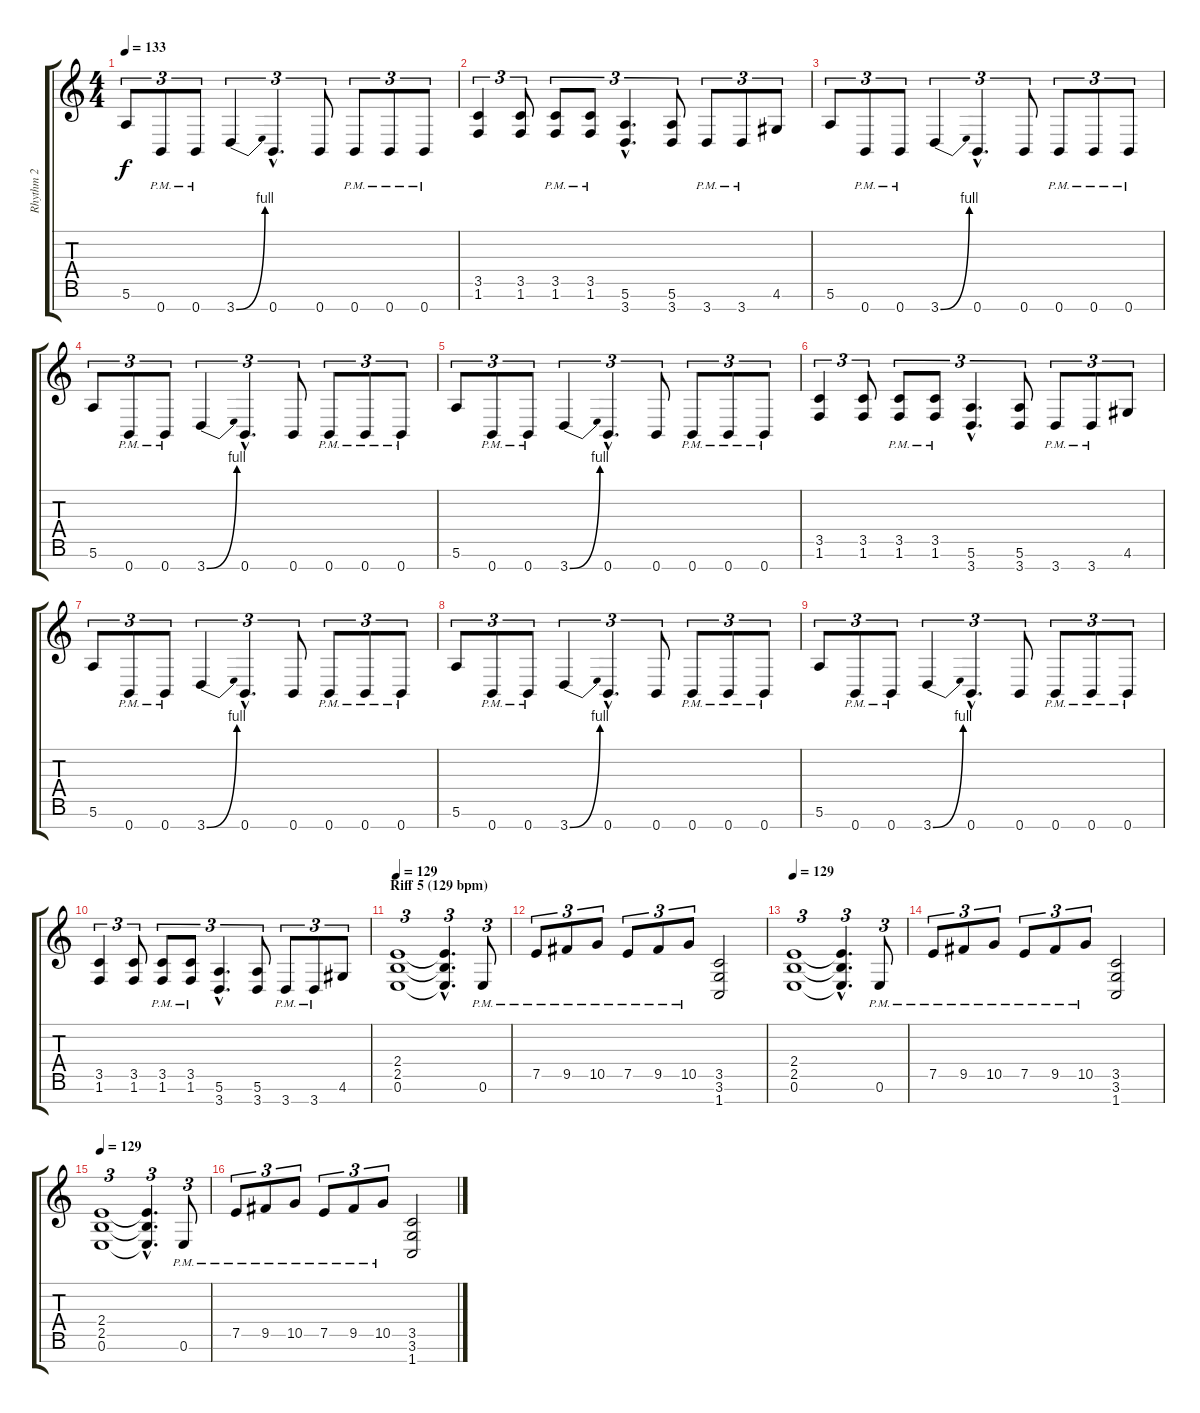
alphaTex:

\track ("Rhythm 2" "Rhythm 2") {instrument overdrivenguitar}
\staff {score tabs}
\tuning (E4 B3 G3 D3 A2 E2 B1) {hide}
\ts (4 4)
\tempo 133
\clef g2
\ks c
5.6.8{tu (3 2) dy f} 0.7{pm}.8{tu (3 2)} 0.7{pm}.8{tu (3 2)} 3.7{be (bend 0 0 60 4)}.4{tu (3 2)} 0.7{hac}.4{d tu (3 2)} 0.7.8{tu (3 2)} 0.7{pm}.8{tu (3 2)} 0.7{pm}.8{tu (3 2)} 0.7{pm}.8{tu (3 2)} |
(3.5 1.6).4{tu (3 2)} (3.5 1.6).8{tu (3 2)} (3.5{pm} 1.6{pm}).8{tu (3 2)} (3.5{pm} 1.6{pm}).8{tu (3 2)} (5.6{hac} 3.7{hac}).4{d tu (3 2)} (5.6 3.7).8{tu (3 2)} 3.7{pm}.8{tu (3 2)} 3.7{pm}.8{tu (3 2)} 4.6.8{tu (3 2)} |
5.6.8{tu (3 2)} 0.7{pm}.8{tu (3 2)} 0.7{pm}.8{tu (3 2)} 3.7{be (bend 0 0 60 4)}.4{tu (3 2)} 0.7{hac}.4{d tu (3 2)} 0.7.8{tu (3 2)} 0.7{pm}.8{tu (3 2)} 0.7{pm}.8{tu (3 2)} 0.7{pm}.8{tu (3 2)} |
5.6.8{tu (3 2)} 0.7{pm}.8{tu (3 2)} 0.7{pm}.8{tu (3 2)} 3.7{be (bend 0 0 60 4)}.4{tu (3 2)} 0.7{hac}.4{d tu (3 2)} 0.7.8{tu (3 2)} 0.7{pm}.8{tu (3 2)} 0.7{pm}.8{tu (3 2)} 0.7{pm}.8{tu (3 2)} |
5.6.8{tu (3 2)} 0.7{pm}.8{tu (3 2)} 0.7{pm}.8{tu (3 2)} 3.7{be (bend 0 0 60 4)}.4{tu (3 2)} 0.7{hac}.4{d tu (3 2)} 0.7.8{tu (3 2)} 0.7{pm}.8{tu (3 2)} 0.7{pm}.8{tu (3 2)} 0.7{pm}.8{tu (3 2)} |
(3.5 1.6).4{tu (3 2)} (3.5 1.6).8{tu (3 2)} (3.5{pm} 1.6{pm}).8{tu (3 2)} (3.5{pm} 1.6{pm}).8{tu (3 2)} (5.6{hac} 3.7{hac}).4{d tu (3 2)} (5.6 3.7).8{tu (3 2)} 3.7{pm}.8{tu (3 2)} 3.7{pm}.8{tu (3 2)} 4.6.8{tu (3 2)} |
5.6.8{tu (3 2)} 0.7{pm}.8{tu (3 2)} 0.7{pm}.8{tu (3 2)} 3.7{be (bend 0 0 60 4)}.4{tu (3 2)} 0.7{hac}.4{d tu (3 2)} 0.7.8{tu (3 2)} 0.7{pm}.8{tu (3 2)} 0.7{pm}.8{tu (3 2)} 0.7{pm}.8{tu (3 2)} |
5.6.8{tu (3 2)} 0.7{pm}.8{tu (3 2)} 0.7{pm}.8{tu (3 2)} 3.7{be (bend 0 0 60 4)}.4{tu (3 2)} 0.7{hac}.4{d tu (3 2)} 0.7.8{tu (3 2)} 0.7{pm}.8{tu (3 2)} 0.7{pm}.8{tu (3 2)} 0.7{pm}.8{tu (3 2)} |
5.6.8{tu (3 2)} 0.7{pm}.8{tu (3 2)} 0.7{pm}.8{tu (3 2)} 3.7{be (bend 0 0 60 4)}.4{tu (3 2)} 0.7{hac}.4{d tu (3 2)} 0.7.8{tu (3 2)} 0.7{pm}.8{tu (3 2)} 0.7{pm}.8{tu (3 2)} 0.7{pm}.8{tu (3 2)} |
(3.5 1.6).4{tu (3 2)} (3.5 1.6).8{tu (3 2)} (3.5{pm} 1.6{pm}).8{tu (3 2)} (3.5{pm} 1.6{pm}).8{tu (3 2)} (5.6{hac} 3.7{hac}).4{d tu (3 2)} (5.6 3.7).8{tu (3 2)} 3.7{pm}.8{tu (3 2)} 3.7{pm}.8{tu (3 2)} 4.6.8{tu (3 2)} |
\section ("" "Riff 5 (129 bpm)")
\tempo 129
(2.4 2.5 0.6).1{tu (3 2)} (2.4{hac t} 2.5{hac t} 0.6{hac t}).4{d tu (3 2)} 0.6{pm}.8{tu (3 2)} |
7.5{pm}.8{tu (3 2)} 9.5{pm}.8{tu (3 2)} 10.5{pm}.8{tu (3 2)} 7.5{pm}.8{tu (3 2)} 9.5{pm}.8{tu (3 2)} 10.5{pm}.8{tu (3 2)} (3.5 3.6 1.7).2 |
\tempo 129
(2.4 2.5 0.6).1{tu (3 2)} (2.4{hac t} 2.5{hac t} 0.6{hac t}).4{d tu (3 2)} 0.6{pm}.8{tu (3 2)} |
7.5{pm}.8{tu (3 2)} 9.5{pm}.8{tu (3 2)} 10.5{pm}.8{tu (3 2)} 7.5{pm}.8{tu (3 2)} 9.5{pm}.8{tu (3 2)} 10.5{pm}.8{tu (3 2)} (3.5 3.6 1.7).2 |
\tempo 129
(2.4 2.5 0.6).1{tu (3 2)} (2.4{hac t} 2.5{hac t} 0.6{hac t}).4{d tu (3 2)} 0.6{pm}.8{tu (3 2)} |
7.5{pm}.8{tu (3 2)} 9.5{pm}.8{tu (3 2)} 10.5{pm}.8{tu (3 2)} 7.5{pm}.8{tu (3 2)} 9.5{pm}.8{tu (3 2)} 10.5{pm}.8{tu (3 2)} (3.5 3.6 1.7).2
